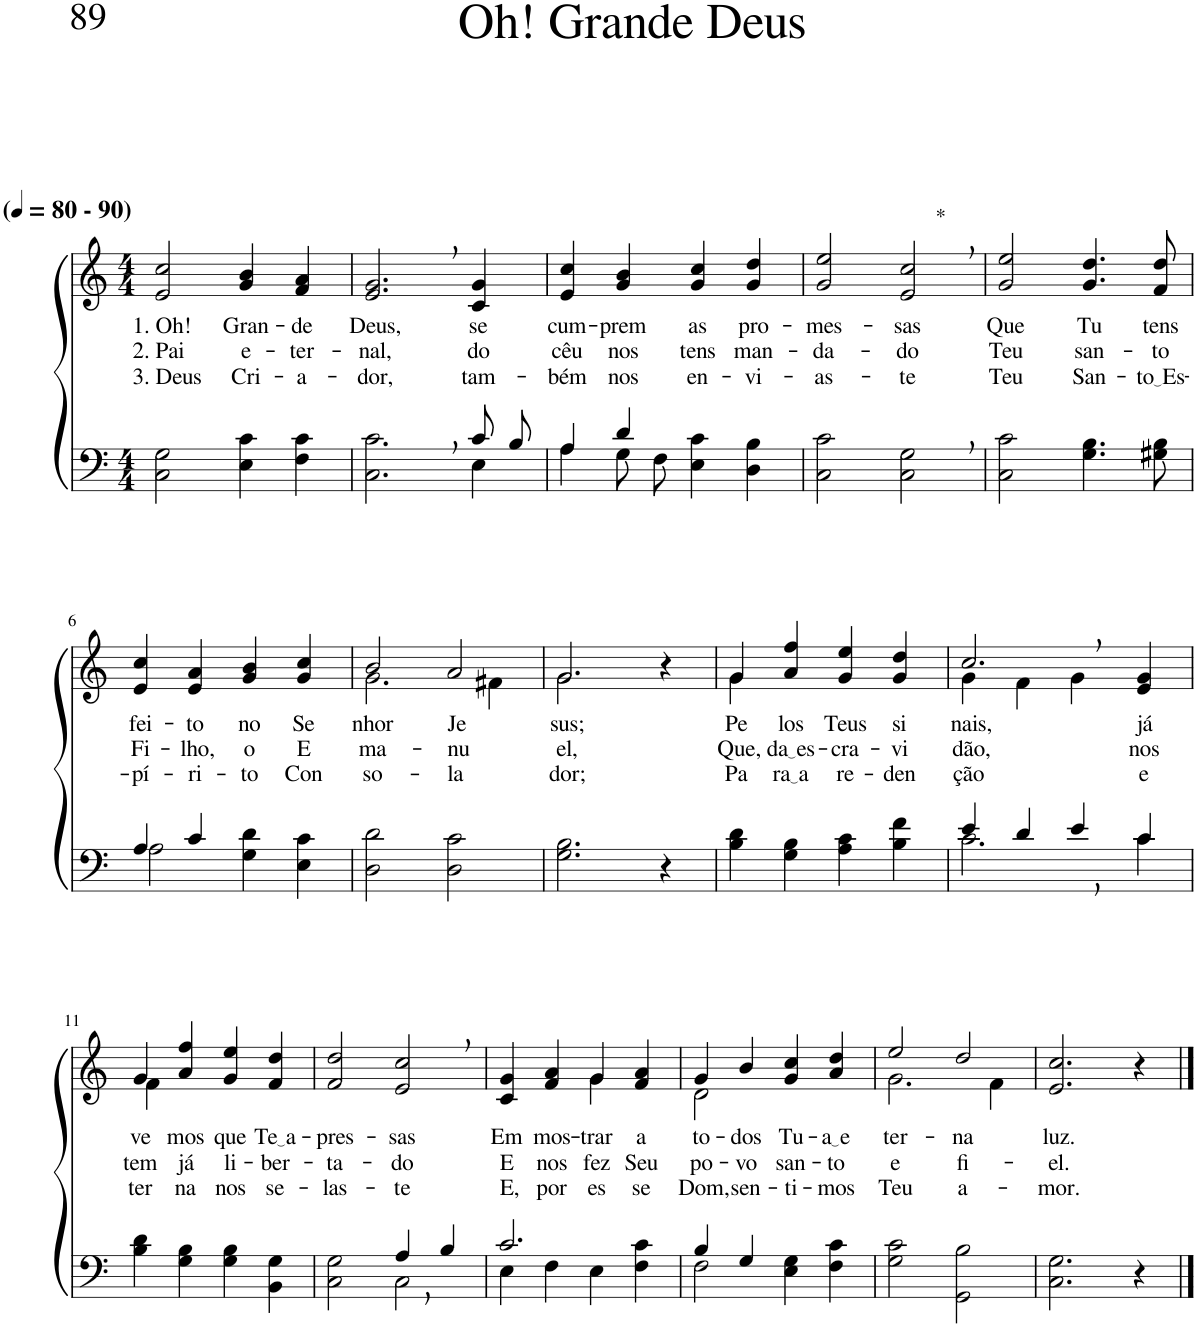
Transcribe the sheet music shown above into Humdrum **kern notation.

**kern	**kern	**text	**text	**text
*part2	*part1	*part1	*part1	*part1
*staff2	*staff1	*staff1	*staff1	*staff1
*I"Parte III e IV	*I"Parte I e II	*	*	*
*clefF4	*clefG2	*	*	*
*Trd1c2	*Trd1c2	*	*	*
*k[]	*k[]	*	*	*
*M4/4	*M4/4	*	*	*
*MM80	*MM80	*	*	*
=1	=1	=1	=1	=1
!	!LO:TX:a:B:t=(	!	!	!
!	!LO:TX:a:B:t=- 90)	!	!	!
!	!	!LO:LY:b	!LO:LY:b	!LO:LY:b
2C\ 2G\	2e/ 2cc/	1. Oh!	2. Pai	3. Deus
!	!	!LO:LY:b	!LO:LY:b	!LO:LY:b
4E\ 4c\	4g/ 4b/	Gran-	e-	Cri-
!	!	!LO:LY:b	!LO:LY:b	!LO:LY:b
4F\ 4c\	4f/ 4a/	-de	-ter-	-a-
=2	=2	=2	=2	=2
*^	*	*	*	*
!	!	!	!LO:LY:b	!LO:LY:b	!LO:LY:b
2.ryy	2.C\ 2.c\	2.e/, 2.g/,	Deus,	-nal,	-dor,
!	!	!	!LO:LY:b	!LO:LY:b	!LO:LY:b
8c/L	4E\	4c/ 4g/	se	do	tam-
8B/J	.	.	.	.	.
=3	=3	=3	=3	=3	=3
!	!	!	!LO:LY:b	!LO:LY:b	!LO:LY:b
4A/	4A\	4e/ 4cc/	cum-	cêu	-bém
!	!	!	!LO:LY:b	!LO:LY:b	!LO:LY:b
4d/	8G\L	4g/ 4b/	-prem	nos	nos
.	8F\J	.	.	.	.
!	!	!	!LO:LY:b	!LO:LY:b	!LO:LY:b
2ryy	4E\ 4c\	4g/ 4cc/	as	tens	en-
!	!	!	!LO:LY:b	!LO:LY:b	!LO:LY:b
.	4D\ 4B\	4g/ 4dd/	pro-	man-	-vi-
=4	=4	=4	=4	=4	=4
!	!	!	!LO:LY:b	!LO:LY:b	!LO:LY:b
*v	*v	*	*	*	*
2C\ 2c\	2g/ 2ee/	-mes-	-da-	-as-
!	!LO:TX:a:t=*	!	!	!
!	!	!LO:LY:b	!LO:LY:b	!LO:LY:b
2C\, 2G\,	2e/, 2cc/,	-sas	-do	-te
=5	=5	=5	=5	=5
!	!	!LO:LY:b	!LO:LY:b	!LO:LY:b
2C\ 2c\	2g/ 2ee/	Que	Teu	Teu
!	!	!LO:LY:b	!LO:LY:b	!LO:LY:b
4.G\ 4.B\	4.g/ 4.dd/	Tu	san-	San-
!	!	!LO:LY:b	!LO:LY:b	!LO:LY:b
8G#X\ 8B\	8f/ 8dd/	tens	-to	to Es
!!LO:LB:g=z
=6	=6	=6	=6	=6
*^	*	*	*	*
!	!	!	!LO:LY:b	!LO:LY:b	!LO:LY:b
2A\	4A/	4e/ 4cc/	fei-	Fi-	-pí-
!	!	!	!LO:LY:b	!LO:LY:b	!LO:LY:b
.	4c/	4e/ 4a/	-to	-lho,	-ri-
!	!	!	!LO:LY:b	!LO:LY:b	!LO:LY:b
4G\ 4d\	2ryy	4g/ 4b/	no	o	-to
!	!	!	!LO:LY:b	!LO:LY:b	!LO:LY:b
4E\ 4c\	.	4g/ 4cc/	Se-	E-	Con-
*v	*v	*	*	*	*
=7	=7	=7	=7	=7
*	*^	*	*	*
!	!	!	!LO:LY:b	!LO:LY:b	!LO:LY:b
2D\ 2d\	2b/	2.g\	-nhor	-ma-	-so-
!	!	!	!LO:LY:b	!LO:LY:b	!LO:LY:b
2D\ 2c\	2a/	.	Je-	-nu-	-la-
.	.	4f#X\	.	.	.
=8	=8	=8	=8	=8	=8
!	!	!	!LO:LY:b	!LO:LY:b	!LO:LY:b
2.G\ 2.B\	2.g/	2.g\	-sus;	-el,	-dor;
4r	4r	4ryy	.	.	.
=9	=9	=9	=9	=9	=9
!	!	!	!LO:LY:b	!LO:LY:b	!LO:LY:b
4B\ 4d\	4g/	4g\	Pe-	Que,	Pa-
!	!	!	!LO:LY:b	!LO:LY:b	!LO:LY:b
4G\ 4B\	4a/ 4ff/	2.ryy	-los	da es	ra a
!	!	!	!LO:LY:b	!LO:LY:b	!LO:LY:b
4A\ 4c\	4g/ 4ee/	.	Teus	-cra-	re-
!	!	!	!LO:LY:b	!LO:LY:b	!LO:LY:b
4B\ 4f\	4g/ 4dd/	.	si-	-vi-	-den-
=10	=10	=10	=10	=10	=10
*^	*	*	*	*	*
!	!	!	!	!LO:LY:b	!LO:LY:b	!LO:LY:b
4e/	2.c\	2.cc,/	4g\	-nais,	-dão,	-ção
4d/	.	.	4f\	.	.	.
4e,/	.	.	4g\	.	.	.
!	!	!	!	!LO:LY:b	!LO:LY:b	!LO:LY:b
4c/	4c\	4e/ 4g/	4ryy	já	nos	e-
!!LO:LB:g=z	!!
=11	=11	=11	=11	=11	=11	=11
!	!	!	!	!LO:LY:b	!LO:LY:b	!LO:LY:b
*v	*v	*	*	*	*	*
4B\ 4d\	4g/	4f\	ve-	tem	-ter-
!	!	!	!LO:LY:b	!LO:LY:b	!LO:LY:b
4G\ 4B\	4a/ 4ff/	2.ryy	-mos	já	-na
!	!	!	!LO:LY:b	!LO:LY:b	!LO:LY:b
4G\ 4B\	4g/ 4ee/	.	que	li-	nos
!	!	!	!LO:LY:b	!LO:LY:b	!LO:LY:b
4BB\ 4G\	4f/ 4dd/	.	Te a	-ber-	se-
*	*v	*v	*	*	*
=12	=12	=12	=12	=12
*^	*	*	*	*
!	!	!	!LO:LY:b	!LO:LY:b	!LO:LY:b
2ryy	2C\ 2G\	2f/ 2dd/	-pres-	-ta-	-las-
!	!	!	!LO:LY:b	!LO:LY:b	!LO:LY:b
4A,/	2C\	2e/, 2cc/,	-sas	-do	-te
4B/	.	.	.	.	.
=13	=13	=13	=13	=13	=13
*	*	*^	*	*	*
!	!	!	!	!LO:LY:b	!LO:LY:b	!LO:LY:b
2.c/	4E\	2ryy	4c/ 4g/	Em	E	E,
!	!	!	!	!LO:LY:b	!LO:LY:b	!LO:LY:b
.	4F\	.	4f/ 4a/	mos-	nos	por
!	!	!	!	!	!LO:LY:b	!LO:LY:b
!	!	!	!	!LO:LY:b	!	!
.	4E\	4g\	4g/	-trar	fez	es-
!	!	!	!	!LO:LY:b	!LO:LY:b	!LO:LY:b
4ryy	4F\ 4c\	4ryy	4f/ 4a/	a	Seu	-se
=14	=14	=14	=14	=14	=14	=14
!	!	!	!	!LO:LY:b	!LO:LY:b	!LO:LY:b
4B/	2F\	4g/	2d\	to-	po-	Dom,
!	!	!	!	!LO:LY:b	!LO:LY:b	!LO:LY:b
4G/	.	4b/	.	-dos	-vo	sen-
!	!	!	!	!LO:LY:b	!LO:LY:b	!LO:LY:b
2ryy	4E\ 4G\	4g/ 4cc/	2ryy	Tu-	san-	-ti-
!	!	!	!	!LO:LY:b	!LO:LY:b	!LO:LY:b
.	4F\ 4c\	4a/ 4dd/	.	a e	-to	-mos
=15	=15	=15	=15	=15	=15	=15
!	!	!	!	!LO:LY:b	!LO:LY:b	!LO:LY:b
*v	*v	*	*	*	*	*
2G\ 2c\	2ee/	2.g\	-ter-	e	Teu
!	!	!	!LO:LY:b	!LO:LY:b	!LO:LY:b
2GG\ 2B\	2dd/	.	-na	fi-	a-
.	.	4f\	.	.	.
=16	=16	=16	=16	=16	=16
!	!	!	!LO:LY:b	!LO:LY:b	!LO:LY:b
*	*v	*v	*	*	*
2.C\ 2.G\	2.e/ 2.cc/	luz.	-el.	-mor.
4r	4r	.	.	.
==	==	==	==	==
*-	*-	*-	*-	*-
